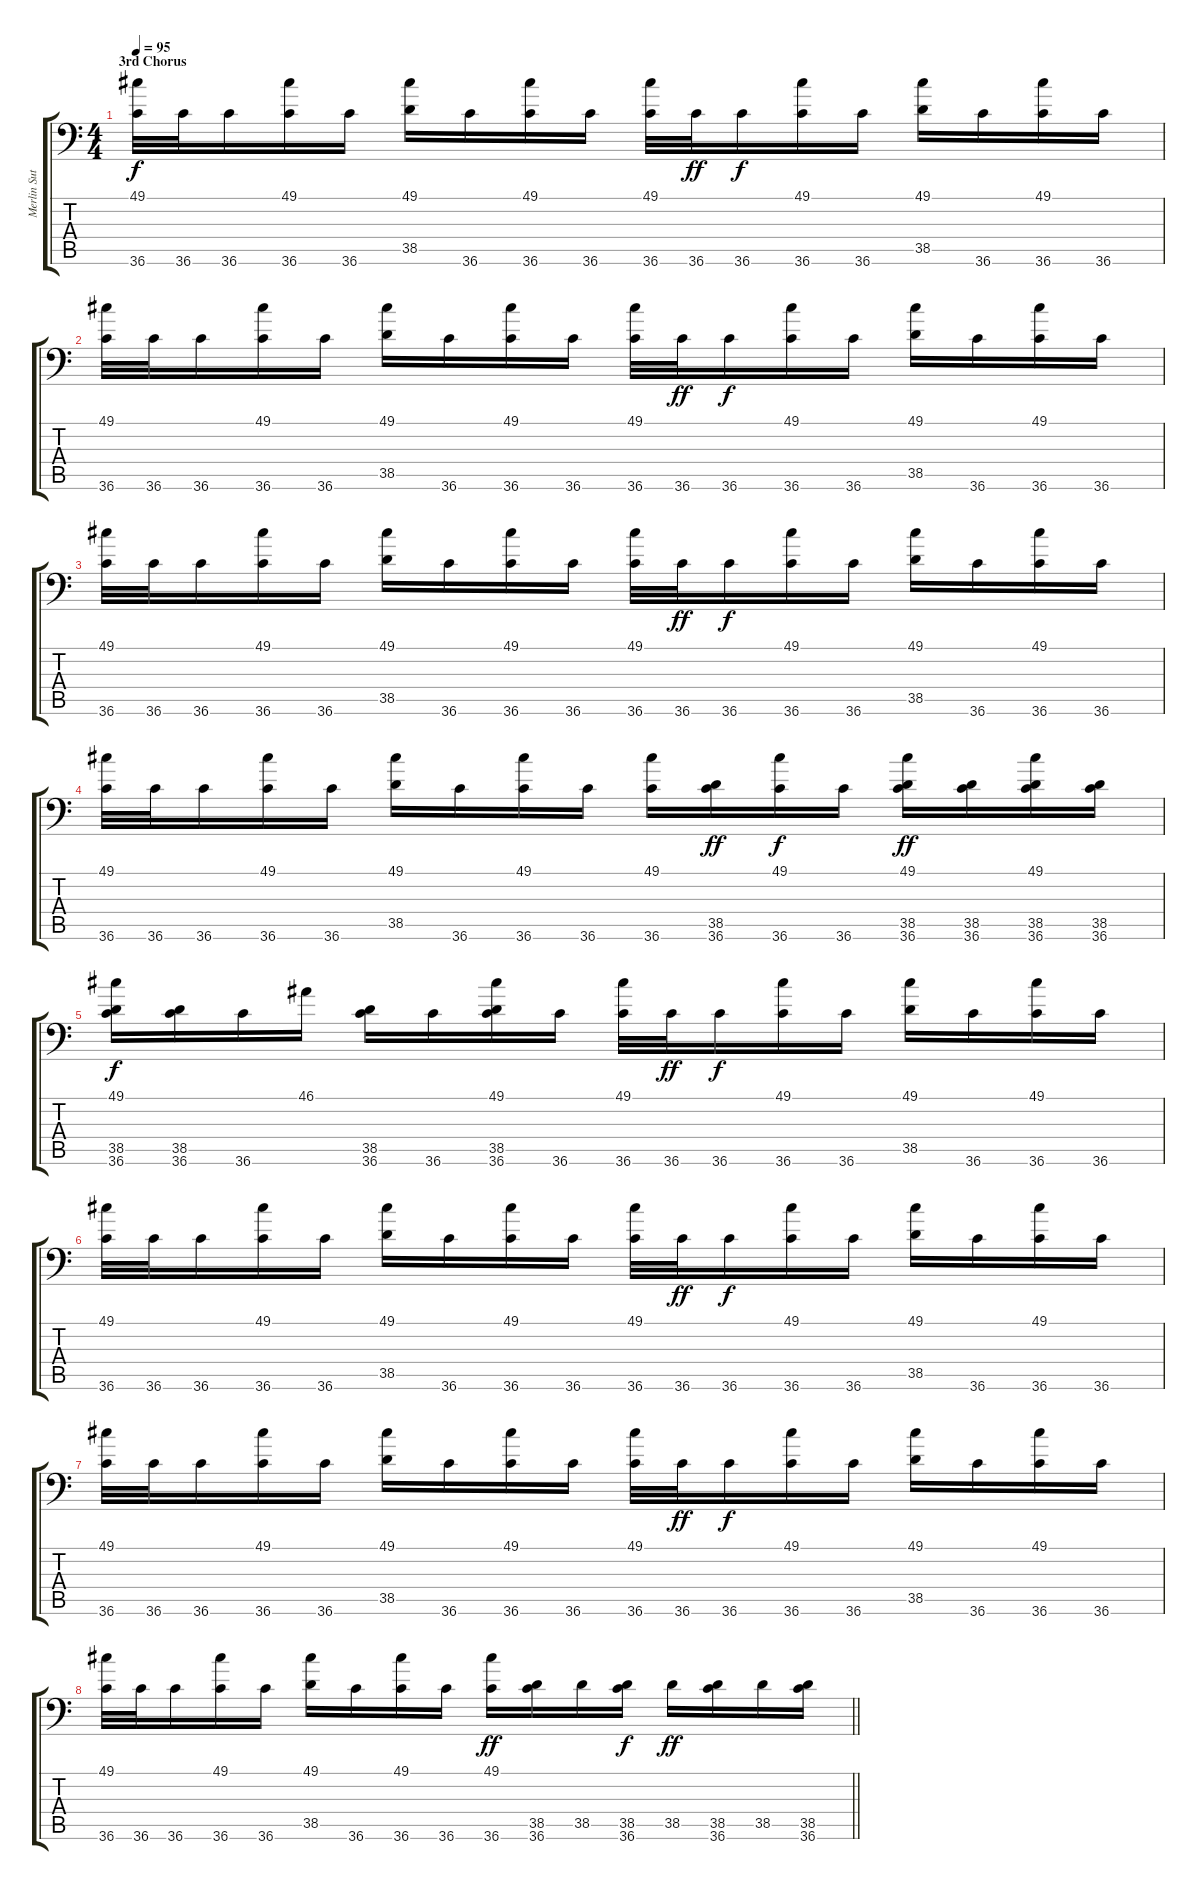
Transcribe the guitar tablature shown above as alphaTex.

\track ("Merlin Sutter" "Merlin Sut") {instrument acousticgrandpiano}
\staff {score tabs}
\tuning (C-1 C-1 C-1 C-1 C-1 C-1) {hide}
\ts (4 4)
\section ("" "3rd Chorus")
\tempo 95
\clef f4
\ks c
(49.1 36.6).32{dy f} 36.6.32 36.6.16 (49.1 36.6).16 36.6.16 (49.1 38.5).16 36.6.16 (49.1 36.6).16 36.6.16 (49.1 36.6).32 36.6.32{dy ff} 36.6.16{dy f} (49.1 36.6).16 36.6.16 (49.1 38.5).16 36.6.16 (49.1 36.6).16 36.6.16 |
(49.1 36.6).32 36.6.32 36.6.16 (49.1 36.6).16 36.6.16 (49.1 38.5).16 36.6.16 (49.1 36.6).16 36.6.16 (49.1 36.6).32 36.6.32{dy ff} 36.6.16{dy f} (49.1 36.6).16 36.6.16 (49.1 38.5).16 36.6.16 (49.1 36.6).16 36.6.16 |
(49.1 36.6).32 36.6.32 36.6.16 (49.1 36.6).16 36.6.16 (49.1 38.5).16 36.6.16 (49.1 36.6).16 36.6.16 (49.1 36.6).32 36.6.32{dy ff} 36.6.16{dy f} (49.1 36.6).16 36.6.16 (49.1 38.5).16 36.6.16 (49.1 36.6).16 36.6.16 |
(49.1 36.6).32 36.6.32 36.6.16 (49.1 36.6).16 36.6.16 (49.1 38.5).16 36.6.16 (49.1 36.6).16 36.6.16 (49.1 36.6).16 (38.5 36.6).16{dy ff} (49.1 36.6).16{dy f} 36.6.16 (49.1 38.5 36.6).16{dy ff} (38.5 36.6).16 (49.1 38.5 36.6).16 (38.5 36.6).16 |
(49.1 38.5 36.6).16{dy f} (38.5 36.6).16 36.6.16 46.1.16 (38.5 36.6).16 36.6.16 (49.1 38.5 36.6).16 36.6.16 (49.1 36.6).32 36.6.32{dy ff} 36.6.16{dy f} (49.1 36.6).16 36.6.16 (49.1 38.5).16 36.6.16 (49.1 36.6).16 36.6.16 |
(49.1 36.6).32 36.6.32 36.6.16 (49.1 36.6).16 36.6.16 (49.1 38.5).16 36.6.16 (49.1 36.6).16 36.6.16 (49.1 36.6).32 36.6.32{dy ff} 36.6.16{dy f} (49.1 36.6).16 36.6.16 (49.1 38.5).16 36.6.16 (49.1 36.6).16 36.6.16 |
(49.1 36.6).32 36.6.32 36.6.16 (49.1 36.6).16 36.6.16 (49.1 38.5).16 36.6.16 (49.1 36.6).16 36.6.16 (49.1 36.6).32 36.6.32{dy ff} 36.6.16{dy f} (49.1 36.6).16 36.6.16 (49.1 38.5).16 36.6.16 (49.1 36.6).16 36.6.16 |
\barLineRight lightlight
(49.1 36.6).32 36.6.32 36.6.16 (49.1 36.6).16 36.6.16 (49.1 38.5).16 36.6.16 (49.1 36.6).16 36.6.16 (49.1 36.6).16{dy ff} (38.5 36.6).16 38.5.16 (38.5 36.6).16{dy f} 38.5.16{dy ff} (38.5 36.6).16 38.5.16 (38.5 36.6).16
